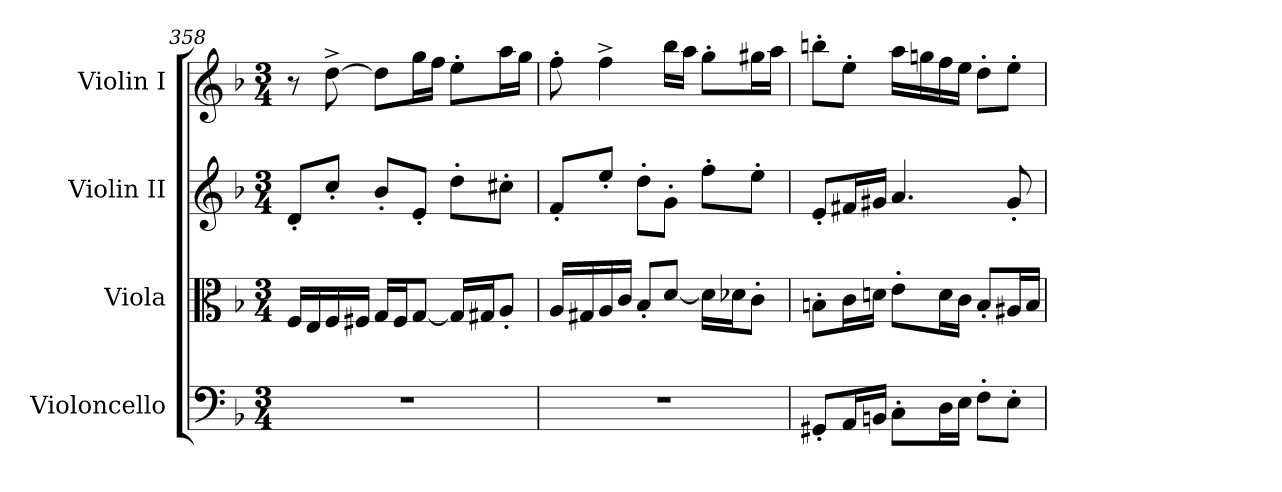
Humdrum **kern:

**kern	**kern	**kern	**kern
*part4	*part3	*part2	*part1
*staff4	*staff3	*staff2	*staff1
*I"Violoncello	*I"Viola	*I"Violin II	*I"Violin I
*I'Vc	*I'Vla	*I'Vln	*I'Vln
*clefF4	*clefC3	*clefG2	*clefG2
*k[b-]	*k[b-]	*k[b-]	*k[b-]
*M3/4	*M3/4	*M3/4	*M3/4
=358	=358	=358	=358
2.r	16F/LL	8d'/L	8r
.	16E/	.	.
.	16F/	8cc'/J	[8dd^\
.	16F#X/JJ	.	.
.	16G/LL	8b-'/L	8dd\L]
.	16F#/J	.	.
.	[8G/J	8e'/J	16gg\L
.	.	.	16ff\JJ
.	16G/LL]	8dd'\L	8ee'\L
.	16G#X/J	.	.
.	8A'/J	8cc#X'\J	16aa\L
.	.	.	16gg\JJ
=359	=359	=359	=359
2.r	16A/LL	8f'/L	8ff'\
.	16G#X/	.	.
.	16A/	8ee'/J	4ff^\
.	16c/JJ	.	.
.	8B-'/L	8dd'\L	.
.	[8d/J	8g'\J	16bb-\LL
.	.	.	16aa\JJ
.	16d\LL]	8ff'\L	8gg'\L
.	16d-X\J	.	.
.	8c'\J	8ee'\J	16gg#X\L
.	.	.	16aa\JJ
!!LO:LB:g=z
=360	=360	=360	=360
8GG#X'/L	8Bn'\L	8e'/L	8bbn'\L
16AA/L	16c\L	16f#X/L	8ee'\J
16BBn/JJ	16dn\JJ	16g#X/JJ	.
8C'\L	8e'\L	4.a/	16aa\LL
.	.	.	16ggn\
16D\L	16d\L	.	16ff\
16E\JJ	16c\JJ	.	16ee\JJ
8F'\L	8B'/L	.	8dd'\L
8E'\J	16A#X/L	8g#'/	8ee'\J
.	16B/JJ	.	.
=	=	=	=
*-	*-	*-	*-
